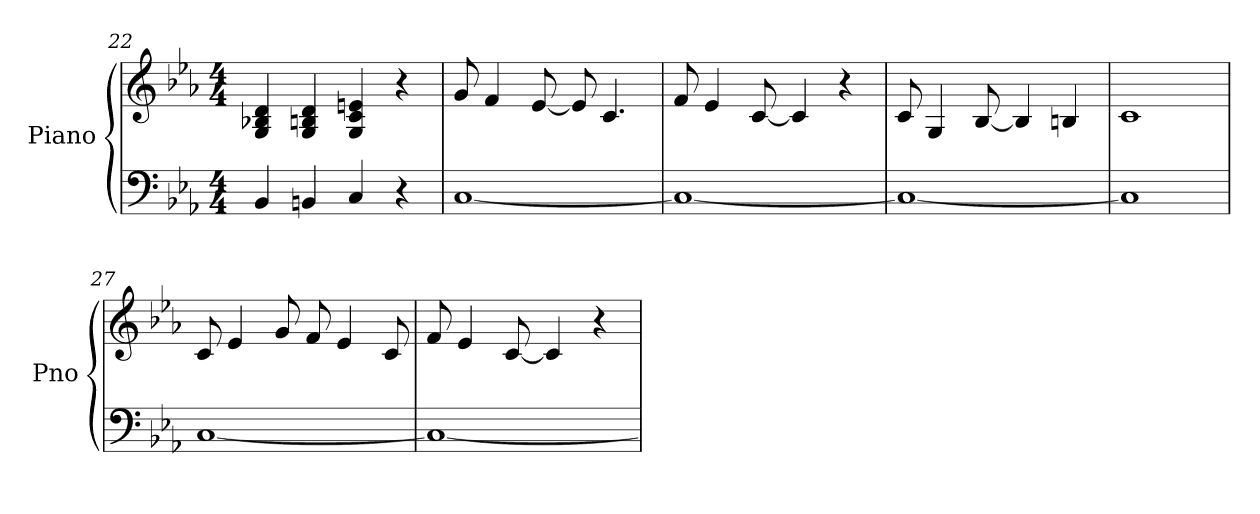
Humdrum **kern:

**kern	**kern
*part1	*part1
*staff2	*staff1
*I"Piano	*
*I'Pno	*
*clefF4	*clefG2
*k[b-e-a-]	*k[b-e-a-]
*c:	*c:
*M4/4	*M4/4
=22	=22
4BB-/	4G/ 4B-X/ 4d/
4BBn/	4G/ 4Bn/ 4d/
4C/	4G/ 4c/ 4en/
4r	4r
!!LO:PB:g=z
=23	=23
[1C	8g/
.	4f/
.	[8e-/
.	8e-/]
.	4.c/
=24	=24
1C_	8f/
.	4e-/
.	[8c/
.	4c/]
.	4r
=25	=25
1C_	8c/
.	4G/
.	[8B-/
.	4B-/]
.	4Bn/
=26	=26
1C]	1c
!!LO:LB:g=z
=27	=27
[1C	8c/
.	4e-/
.	8g/
.	8f/
.	4e-/
.	8c/
=28	=28
1C_	8f/
.	4e-/
.	[8c/
.	4c/]
.	4r
=	=
*-	*-
